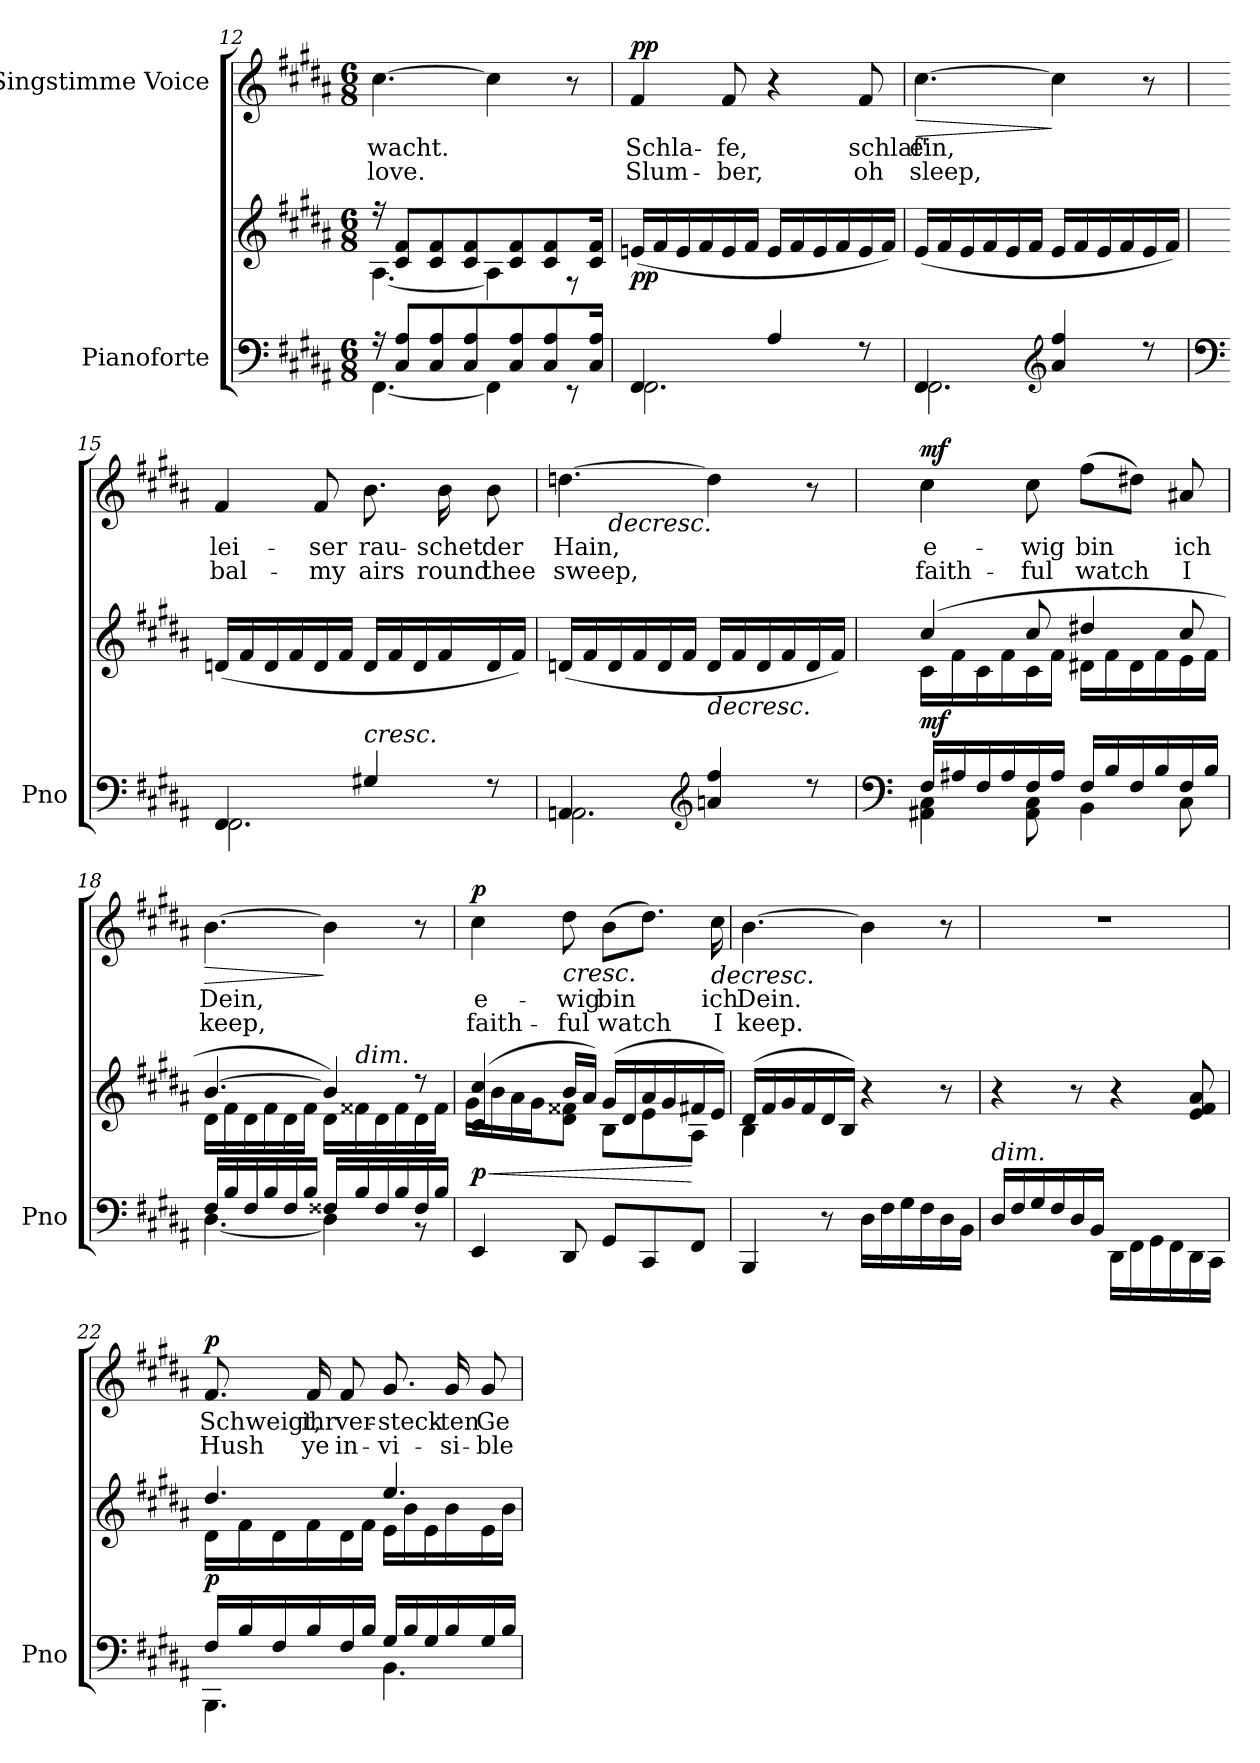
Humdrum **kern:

**kern	**kern	**dynam	**kern	**text	**text	**dynam
*part2	*part2	*part2	*part1	*part1	*part1	*part1
*staff3	*staff2	*staff2/3	*staff1	*staff1	*staff1	*staff1
*I"Pianoforte	*	*	*I"Singstimme Voice	*	*	*
*I'Pno	*	*	*	*	*	*
*clefF4	*clefG2	*	*clefG2	*	*	*
*k[f#c#g#d#a#]	*k[f#c#g#d#a#]	*	*k[f#c#g#d#a#]	*	*	*
*M6/8	*M6/8	*	*M6/8	*	*	*
=12	=12	=12	=12	=12	=12	=12
*^	*^	*	*	*	*	*
16r	[4.FF#\	16r	[4.A#\	.	[4.cc#\	wacht.	love.	.
8C#/ 8A#/L	.	8c#/ 8f#/L	.	.	.	.	.	.
8C#/ 8A#/	.	8c#/ 8f#/	.	.	.	.	.	.
8C#/ 8A#/	.	8c#/ 8f#/	.	.	.	.	.	.
.	4FF#\]	.	4A#\]	.	4cc#\]	.	.	.
8C#/ 8A#/	.	8c#/ 8f#/	.	.	.	.	.	.
8C#/ 8A#/	.	8c#/ 8f#/	.	.	.	.	.	.
.	8r	.	8r	.	8r	.	.	.
16C#/ 16A#/Jk	.	16c#/ 16f#/Jk	.	.	.	.	.	.
*	*	*v	*v	*	*	*	*	*
=13	=13	=13	=13	=13	=13	=13	=13
!	!	!	!LO:DY:b	!	!	!	!LO:DY:a
4.FF#/	2.FF#\	(16en/LL	pp	4f#/	Schla-	Slum-	pp
.	.	16f#/	.	.	.	.	.
.	.	16e/	.	.	.	.	.
.	.	16f#/	.	.	.	.	.
.	.	16e/	.	8f#/	-fe,	-ber,	.
.	.	16f#/JJ	.	.	.	.	.
4A#/	.	16e/LL	.	4r	.	.	.
.	.	16f#/	.	.	.	.	.
.	.	16e/	.	.	.	.	.
.	.	16f#/	.	.	.	.	.
8r	.	16e/	.	8f#/	schlaf'	oh	.
.	.	16f#/JJ)	.	.	.	.	.
=14	=14	=14	=14	=14	=14	=14	=14
!	!	!	!	!	!	!	!LO:HP:b
4.FF#/	2.FF#\	(16e/LL	.	[4.cc#\	ein,	sleep,	>
.	.	16f#/	.	.	.	.	.
.	.	16e/	.	.	.	.	.
.	.	16f#/	.	.	.	.	.
.	.	16e/	.	.	.	.	.
.	.	16f#/JJ	.	.	.	.	.
*clefG2	*	*	*	*	*	*	*
4a#/ 4ff#/	.	16e/LL	.	4cc#\]	.	.	]
.	.	16f#/	.	.	.	.	.
.	.	16e/	.	.	.	.	.
.	.	16f#/	.	.	.	.	.
8r	.	16e/	.	8r	.	.	.
.	.	16f#/JJ)	.	.	.	.	.
=15	=15	=15	=15	=15	=15	=15	=15
*clefF4	*	*	*	*	*	*	*
4.FF#/	2.FF#\	(16dn/LL	.	4f#/	lei-	bal-	.
.	.	16f#/	.	.	.	.	.
.	.	16d/	.	.	.	.	.
.	.	16f#/	.	.	.	.	.
.	.	16d/	.	8f#/	-ser	-my	.
.	.	16f#/JJ	.	.	.	.	.
!LO:TX:a:i:t=cresc.	!	!	!	!	!	!	!
4G#X/	.	16d/LL	.	8.b\	rau-	airs	.
.	.	16f#/	.	.	.	.	.
.	.	16d/	.	.	.	.	.
.	.	16f#/	.	16b\	-schet	round	.
8r	.	16d/	.	8b\	der	thee	.
.	.	16f#/JJ)	.	.	.	.	.
=16	=16	=16	=16	=16	=16	=16	=16
*	*	*	*	*^	*	*	*
4.AAn/	2.AA\	(16dn/LL	.	[4.ddn\	8ryy	Hain,	sweep,	.
.	.	16f#/	.	.	.	.	.	.
!	!	!	!	!	!	!	!	!LO:HP:b
.	.	16d/	.	.	8ryy	.	.	>
.	.	16f#/	.	.	.	.	.	.
.	.	16d/	.	.	2ryy	.	.	.
.	.	16f#/JJ	.	.	.	.	.	.
*clefG2	*	*	*	*	*	*	*	*
!	!	!	!LO:HP:b	!	!	!	!	!
4an/ 4ff#/	.	16d/LL	>	4dd\]	.	.	.	.
.	.	16f#/	.	.	.	.	.	.
.	.	16d/	.	.	.	.	.	.
.	.	16f#/	.	.	.	.	.	.
8r	.	16d/	.	8r	.	.	.	.
.	.	16f#/JJ)	.	.	.	.	.	.
*	*	*	*	*v	*v	*	*	*
=17	=17	=17	=17	=17	=17	=17	=17
*clefF4	*	*	*	*	*	*	*
*	*	*^	*	*	*	*	*
!	!	!	!	!LO:DY:b	!	!	!	!LO:DY:a
16F#/LL	4AA#X\ 4C#\	(4cc#/	16c#\LL	mf	4cc#\	e-	faith-	mf
16A#X/	.	.	16f#\	.	.	.	.	.
16F#/	.	.	16c#\	.	.	.	.	.
16A#/	.	.	16f#\	.	.	.	.	.
16F#/	8AA#\ 8C#\	8cc#/	16c#\	.	8cc#\	-wig	-ful	.
16A#/JJ	.	.	16f#\JJ	.	.	.	.	.
16F#/LL	4BB\	4dd#X/	16d#X\LL	.	(8ff#\L	bin	watch	.
16B/	.	.	16f#\	.	.	.	.	.
16F#/	.	.	16d#\	.	8dd#X\J)	.	.	.
16B/	.	.	16f#\	.	.	.	.	.
16F#/	8C#\	8cc#/	16e\	.	8a#X/	ich	I	.
16B/JJ	.	.	16f#\JJ	.	.	.	.	.
=18	=18	=18	=18	=18	=18	=18	=18	=18
!	!	!	!	!	!	!	!	!LO:HP:b
16F#/LL	[4.D#\	[4.b/	16d#\LL	.	[4.b\	Dein,	keep,	>
16B/	.	.	16f#\	.	.	.	.	.
16F#/	.	.	16d#\	.	.	.	.	.
16B/	.	.	16f#\	.	.	.	.	.
16F#/	.	.	16d#\	.	.	.	.	.
16B/JJ	.	.	16f#\JJ	.	.	.	.	.
16F##X/LL	4D#\]	4b/])	16d#\LL	.	4b\]	.	.	]
!	!	!	!LO:TX:a:i:t=dim.	!	!	!	!	!
16B/	.	.	16f##X\	.	.	.	.	.
16F##/	.	.	16d#\	.	.	.	.	.
16B/	.	.	16f##\	.	.	.	.	.
16F##/	8r	8r	16d#\	.	8r	.	.	.
16B/JJ	.	.	16f##\JJ	.	.	.	.	.
*v	*v	*	*	*	*	*	*	*
=19	=19	=19	=19	=19	=19	=19	=19
!	!	!	!LO:HP:b	!	!	!	!
!	!	!	!LO:DY:n=1:b	!	!	!	!LO:DY:a
4EE/	(4c#/ 4cc#/	16g#\LL	< p	4cc#\	e-	faith-	p
.	.	16b\	.	.	.	.	.
.	.	16a#\	.	.	.	.	.
.	.	16g#\J	.	.	.	.	.
!	!	!	!	!	!	!	!LO:HP:b
8DD#/	16b/LL	8d#\ 8f##X\J	]	8dd#\	-wig	-ful	<
.	16a#/JJ)	.	.	.	.	.	.
8GG#/L	(16g#/LL	8B\L	.	(8b\L	bin	watch	.
.	16d#/	.	.	.	.	.	.
8CC#/	16a#/	8e\	.	8.dd#\J)	.	.	]
.	16g#/	.	.	.	.	.	.
8FF#/J	16f#X/	8A#\J	[	.	.	.	.
!	!	!	!	!	!	!	!LO:HP:b
.	16e/JJ)	.	.	16cc#\	ich	I	>
=20	=20	=20	=20	=20	=20	=20	=20
4BBB/	(16d#/LL	4B\	.	[4.b\	Dein.	keep.	.
.	16f#/	.	.	.	.	.	.
.	16g#/	.	.	.	.	.	.
.	16f#/	.	.	.	.	.	.
8r	16d#/	2ryy	.	.	.	.	.
.	16B/JJ)	.	.	.	.	.	.
16D#\LL	4r	.	.	4b\]	.	.	[
16F#\	.	.	.	.	.	.	.
16G#\	.	.	.	.	.	.	.
16F#\	.	.	.	.	.	.	.
16D#\	8r	.	.	8r	.	.	.
16BB\JJ	.	.	.	.	.	.	.
*	*v	*v	*	*	*	*	*
=21	=21	=21	=21	=21	=21	=21
!LO:TX:a:i:t=dim.	!	!	!	!	!	!
16D#/LL	4r	.	2.r	.	.	.
16F#/	.	.	.	.	.	.
16G#/	.	.	.	.	.	.
16F#/	.	.	.	.	.	.
16D#/	8r	.	.	.	.	.
16BB/JJ	.	.	.	.	.	.
16DD#\LL	4r	.	.	.	.	.
16FF#\	.	.	.	.	.	.
16GG#\	.	.	.	.	.	.
16FF#\	.	.	.	.	.	.
16DD#\	8e/ 8f#/ 8a#/	.	.	.	.	.
16CC#\JJ	.	.	.	.	.	.
=22	=22	=22	=22	=22	=22	=22
*^	*^	*	*	*	*	*
!	!	!	!	!LO:DY:b	!	!	!	!LO:DY:a
16F#/LL	4.BBB\	4.dd#/	16d#\LL	p	8.f#/	Schweigt,	Hush	p
16B/	.	.	16f#\	.	.	.	.	.
16F#/	.	.	16d#\	.	.	.	.	.
16B/	.	.	16f#\	.	16f#/	ihr	ye	.
16F#/	.	.	16d#\	.	8f#/	ver-	in-	.
16B/JJ	.	.	16f#\JJ	.	.	.	.	.
16G#/LL	4.BB\	4.ee/	16e\LL	.	8.g#/	-steck-	-vi-	.
16B/	.	.	16b\	.	.	.	.	.
16G#/	.	.	16e\	.	.	.	.	.
16B/	.	.	16b\	.	16g#/	-ten	-si-	]
16G#/	.	.	16e\	.	8g#/	Ge-	-ble	.
16B/JJ	.	.	16b\JJ	.	.	.	.	.
*v	*v	*	*	*	*	*	*	*
*	*v	*v	*	*	*	*	*
=	=	=	=	=	=	=
*-	*-	*-	*-	*-	*-	*-
